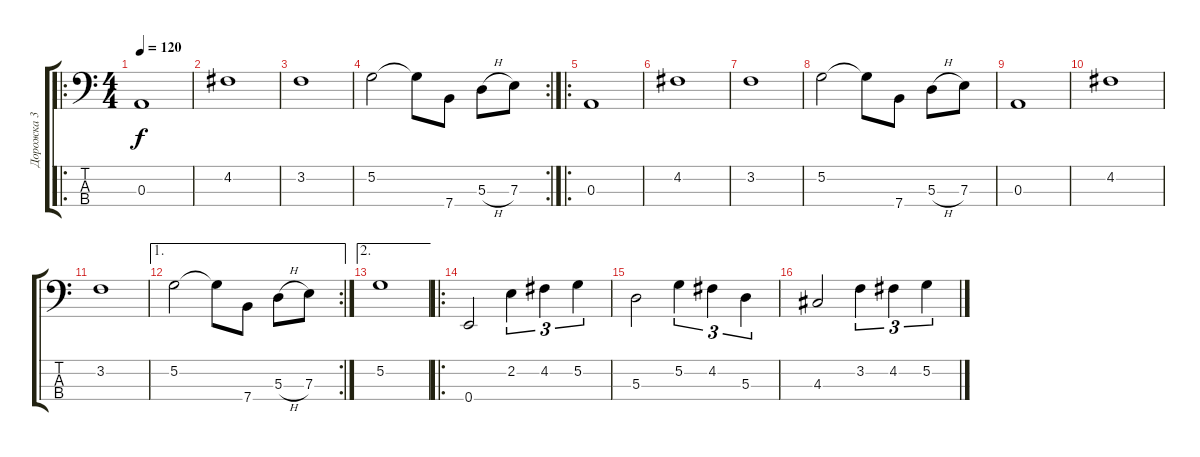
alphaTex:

\track ("Дорожка 3" "Дорожка 3") {instrument electricbassfinger}
\staff {score tabs}
\tuning (G2 D2 A1 E1) {hide}
\ro
\ts (4 4)
\tempo 120
\clef f4
\ks c
0.3.1{dy f instrument electricbassfinger} |
4.2.1 |
3.2.1 |
\rc 2
5.2.2 5.2{t}.8 7.4.8 5.3{h}.8 7.3.8 |
\ro
0.3.1 |
4.2.1 |
3.2.1 |
5.2.2 5.2{t}.8 7.4.8 5.3{h}.8 7.3.8 |
0.3.1 |
4.2.1 |
3.2.1 |
\ae 1
\rc 2
5.2.2 5.2{t}.8 7.4.8 5.3{h}.8 7.3.8 |
\ae 2
5.2.1 |
\ro
0.4.2 2.2.4{tu (3 2)} 4.2.4{tu (3 2)} 5.2.4{tu (3 2)} |
5.3.2 5.2.4{tu (3 2)} 4.2.4{tu (3 2)} 5.3.4{tu (3 2)} |
4.3.2 3.2.4{tu (3 2)} 4.2.4{tu (3 2)} 5.2.4{tu (3 2)}
